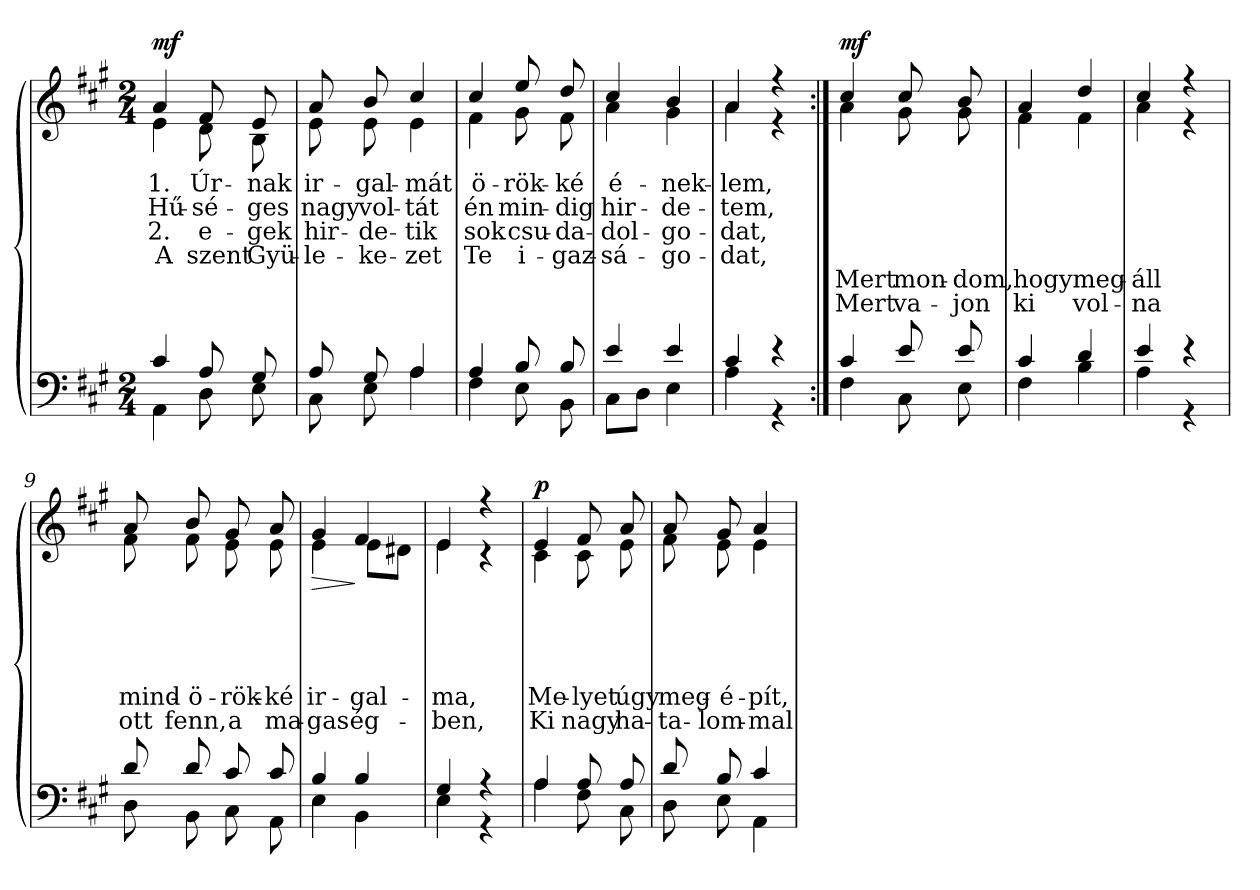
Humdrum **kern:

**kern	**kern	**text	**text	**text	**text	**text	**text	**dynam
*part2	*part1	*part1	*part1	*part1	*part1	*part1	*part1	*part1
*staff2	*staff1	*staff1	*staff1	*staff1	*staff1	*staff1	*staff1	*staff1
*clefF4	*clefG2	*	*	*	*	*	*	*
*k[f#c#g#]	*k[f#c#g#]	*	*	*	*	*	*	*
*f#:	*f#:	*	*	*	*	*	*	*
*M2/4	*M2/4	*	*	*	*	*	*	*
=1	=1	=1	=1	=1	=1	=1	=1	=1
*^	*	*	*	*	*	*	*	*
!	!	!LO:TX:a:B:t=Sostenuto	!	!	!	!	!	!	!
!	!	!	!LO:LY:b	!LO:LY:b	!LO:LY:b	!LO:LY:b	!	!	!LO:DY:b
*	*	*^	*	*	*	*	*	*	*
4c#/	4AA\	4a/	4e\	1.	Hű-	2.	A	.	.	mf
!	!	!	!	!LO:LY:b	!LO:LY:b	!LO:LY:b	!LO:LY:b	!	!	!
8A/	8D\	8f#/	8d\	Úr-	-sé-	e-	szent	.	.	.
!	!	!	!	!LO:LY:b	!LO:LY:b	!LO:LY:b	!LO:LY:b	!	!	!
8G#/	8E\	8e/	8B\	-nak	-ges	-gek	Gyü-	.	.	.
=2	=2	=2	=2	=2	=2	=2	=2	=2	=2	=2
!	!	!	!	!LO:LY:b	!LO:LY:b	!LO:LY:b	!LO:LY:b	!	!	!
8A/	8C#\	8a/	8e\	ir-	nagy	hir-	-le-	.	.	.
!	!	!	!	!LO:LY:b	!LO:LY:b	!LO:LY:b	!LO:LY:b	!	!	!
8G#/	8E\	8b/	8e\	-gal-	vol-	-de-	-ke-	.	.	.
!	!	!	!	!LO:LY:b	!LO:LY:b	!LO:LY:b	!LO:LY:b	!	!	!
4A/	4A\	4cc#/	4e\	-mát	-tát	-tik	-zet	.	.	.
=3	=3	=3	=3	=3	=3	=3	=3	=3	=3	=3
!	!	!	!	!LO:LY:b	!LO:LY:b	!LO:LY:b	!LO:LY:b	!	!	!
4A/	4F#\	4cc#/	4f#\	ö-	én	sok	Te	.	.	.
!	!	!	!	!LO:LY:b	!LO:LY:b	!LO:LY:b	!LO:LY:b	!	!	!
8B/	8E\	8ee/	8g#\	-rök-	min-	csu-	i-	.	.	.
!	!	!	!	!LO:LY:b	!LO:LY:b	!LO:LY:b	!LO:LY:b	!	!	!
8B/	8BB\	8dd/	8f#\	-ké	-dig	-da-	-gaz-	.	.	.
=4	=4	=4	=4	=4	=4	=4	=4	=4	=4	=4
!	!	!	!	!LO:LY:b	!LO:LY:b	!LO:LY:b	!LO:LY:b	!	!	!
4e/	8C#\L	4cc#/	4a\	é-	hir-	-dol-	-sá-	.	.	.
.	8D\J	.	.	.	.	.	.	.	.	.
!	!	!	!	!LO:LY:b	!LO:LY:b	!LO:LY:b	!LO:LY:b	!	!	!
4e/	4E\	4b/	4g#\	-nek-	-de-	-go-	-go-	.	.	.
=5	=5	=5	=5	=5	=5	=5	=5	=5	=5	=5
!	!	!	!	!LO:LY:b	!LO:LY:b	!LO:LY:b	!LO:LY:b	!	!	!
4c#/	4A\	4a/	4a\	-lem,	-tem,	-dat,	-dat,	.	.	.
4r	4r	4r	4r	.	.	.	.	.	.	.
!!LO:LB:g=z	!!
=6:|!	=6:|!	=6:|!	=6:|!	=6:|!	=6:|!	=6:|!	=6:|!	=6:|!	=6:|!	=6:|!
!	!	!	!	!	!	!	!	!LO:LY:b	!LO:LY:b	!LO:DY:a
4c#/	4F#\	4cc#/	4a\	.	.	.	.	Mert	Mert	mf
!	!	!	!	!	!	!	!	!LO:LY:b	!LO:LY:b	!
8e/	8C#\	8cc#/	8g#\	.	.	.	.	mon-	va-	.
!	!	!	!	!	!	!	!	!LO:LY:b	!LO:LY:b	!
8e/	8E\	8b/	8g#\	.	.	.	.	-dom,	-jon	.
=7	=7	=7	=7	=7	=7	=7	=7	=7	=7	=7
!	!	!	!	!	!	!	!	!LO:LY:b	!LO:LY:b	!
4c#/	4F#\	4a/	4f#\	.	.	.	.	hogy	ki	.
!	!	!	!	!	!	!	!	!LO:LY:b	!LO:LY:b	!
4d/	4B\	4dd/	4f#\	.	.	.	.	meg-	vol-	.
=8	=8	=8	=8	=8	=8	=8	=8	=8	=8	=8
!	!	!	!	!	!	!	!	!LO:LY:b	!LO:LY:b	!
4e/	4A\	4cc#/	4a\	.	.	.	.	-áll	-na	.
4r	4r	4r	4r	.	.	.	.	.	.	.
=9	=9	=9	=9	=9	=9	=9	=9	=9	=9	=9
!	!	!	!	!	!	!	!	!LO:LY:b	!LO:LY:b	!
8d/	8D\	8a/	8f#\	.	.	.	.	mind-	ott	.
!	!	!	!	!	!	!	!	!LO:LY:b	!LO:LY:b	!
8d/	8BB\	8b/	8f#\	.	.	.	.	-ö-	fenn,	.
!	!	!	!	!	!	!	!	!LO:LY:b	!LO:LY:b	!
8c#/	8C#\	8g#/	8e\	.	.	.	.	-rök-	a	.
!	!	!	!	!	!	!	!	!LO:LY:b	!LO:LY:b	!
8c#/	8AA\	8a/	8e\	.	.	.	.	-ké	ma-	.
=10	=10	=10	=10	=10	=10	=10	=10	=10	=10	=10
!	!	!	!	!	!	!	!	!LO:LY:b	!LO:LY:b	!LO:HP:b
4B/	4E\	4g#/	4e\	.	.	.	.	ir-	-gas	>
!	!	!	!	!	!	!	!	!LO:LY:b	!LO:LY:b	!
4B/	4BB\	4f#/	8e\L	.	.	.	.	-gal-	ég-	]
.	.	.	8d#X\J	.	.	.	.	.	.	.
=11	=11	=11	=11	=11	=11	=11	=11	=11	=11	=11
!	!	!	!	!	!	!	!	!LO:LY:b	!LO:LY:b	!
4G#/	4E\	4e/	4e\	.	.	.	.	-ma,	-ben,	.
4r	4r	4r	4r	.	.	.	.	.	.	.
!!LO:LB:g=z	!!
=12	=12	=12	=12	=12	=12	=12	=12	=12	=12	=12
!	!	!	!	!	!	!	!	!LO:LY:b	!LO:LY:b	!LO:DY:a
4A/	4A\	4e/	4c#\	.	.	.	.	Me-	Ki	p
!	!	!	!	!	!	!	!	!LO:LY:b	!LO:LY:b	!
8A/	8F#\	8f#/	8c#\	.	.	.	.	-lyet	nagy	.
!	!	!	!	!	!	!	!	!LO:LY:b	!LO:LY:b	!
8A/	8C#\	8a/	8e\	.	.	.	.	úgy	ha-	.
=13	=13	=13	=13	=13	=13	=13	=13	=13	=13	=13
!	!	!	!	!	!	!	!	!LO:LY:b	!LO:LY:b	!
8d/	8D\	8a/	8f#\	.	.	.	.	meg-	-ta-	.
!	!	!	!	!	!	!	!	!LO:LY:b	!LO:LY:b	!
8B/	8E\	8g#/	8e\	.	.	.	.	-é-	-lom-	.
!	!	!	!	!	!	!	!	!LO:LY:b	!LO:LY:b	!
4c#/	4AA\	4a/	4e\	.	.	.	.	-pít,	-mal	.
*v	*v	*	*	*	*	*	*	*	*	*
*	*v	*v	*	*	*	*	*	*	*
=	=	=	=	=	=	=	=	=
*-	*-	*-	*-	*-	*-	*-	*-	*-
